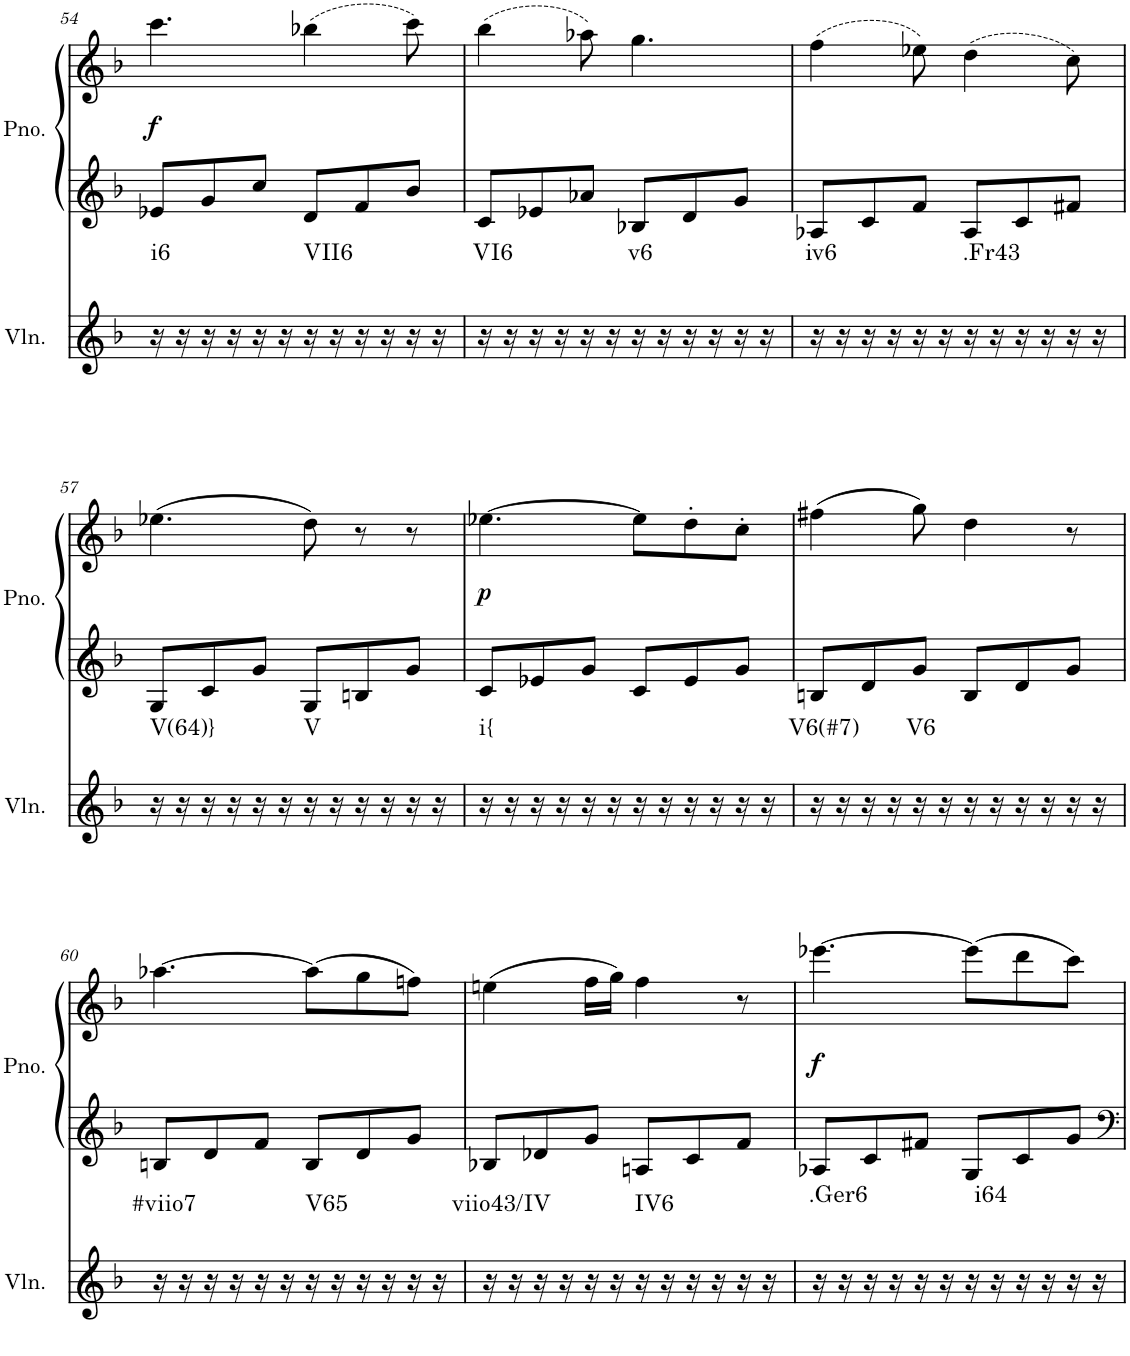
**kern	**harte	**kern	**kern	**dynam
*part2	*part2	*part1	*part1	*part1
*staff3	*	*staff2	*staff1	*staff1/2
*I"Violin	*	*I"Piano, Piano right	*	*
*I'Vln.	*	*I'Pno.	*	*
!!LO:PB:g=z
*clefG2	*	*clefG2	*clefG2	*
*k[b-]	*	*k[b-]	*k[b-]	*
*M6/8	*	*M6/8	*M6/8	*
=54	=54	=54	=54	=54
!	!LO:H:kt=i6	!	!	!LO:DY:b
16r	N	8e-X/L	4.ccc\	f
16r	.	.	.	.
16r	.	8g/	.	.
16r	.	.	.	.
16r	.	8cc/J	.	.
16r	.	.	.	.
!	!LO:H:kt=VII6	!	!	!
16r	N	8d/L	(4bb-X\	.
16r	.	.	.	.
16r	.	8f/	.	.
16r	.	.	.	.
16r	.	8b-/J	8ccc\)	.
16r	.	.	.	.
=55	=55	=55	=55	=55
!	!LO:H:kt=VI6	!	!	!
16r	N	8c/L	(4bb-\	.
16r	.	.	.	.
16r	.	8e-X/	.	.
16r	.	.	.	.
16r	.	8a-X/J	8aa-X\)	.
16r	.	.	.	.
!	!LO:H:kt=v6	!	!	!
16r	N	8B-X/L	4.gg\	.
16r	.	.	.	.
16r	.	8d/	.	.
16r	.	.	.	.
16r	.	8g/J	.	.
16r	.	.	.	.
=56	=56	=56	=56	=56
!	!LO:H:kt=iv6	!	!	!
16r	N	8A-X/L	(4ff\	.
16r	.	.	.	.
16r	.	8c/	.	.
16r	.	.	.	.
16r	.	8f/J	8ee-X\)	.
16r	.	.	.	.
!	!LO:H:kt=.Fr43	!	!	!
16r	N	8A-/L	(4dd\	.
16r	.	.	.	.
16r	.	8c/	.	.
16r	.	.	.	.
16r	.	8f#X/J	8cc\)	.
16r	.	.	.	.
!!LO:LB:g=z
=57	=57	=57	=57	=57
!	!LO:H:kt=V(64)}	!	!	!
16r	N	8G/L	(4.ee-X\	.
16r	.	.	.	.
16r	.	8c/	.	.
16r	.	.	.	.
16r	.	8g/J	.	.
16r	.	.	.	.
!	!LO:H:kt=V	!	!	!
16r	N	8G/L	8dd\)	.
16r	.	.	.	.
16r	.	8Bn/	8r	.
16r	.	.	.	.
16r	.	8g/J	8r	.
16r	.	.	.	.
=58	=58	=58	=58	=58
!	!LO:H:kt=i{	!	!	!LO:DY:b
16r	N	8c/L	[4.ee-X\	p
16r	.	.	.	.
16r	.	8e-X/	.	.
16r	.	.	.	.
16r	.	8g/J	.	.
16r	.	.	.	.
16r	.	8c/L	8ee-\L]	.
16r	.	.	.	.
16r	.	8e-/	8dd'\	.
16r	.	.	.	.
16r	.	8g/J	8cc'\J	.
16r	.	.	.	.
=59	=59	=59	=59	=59
!	!LO:H:kt=V6(#7)	!	!	!
16r	N	8Bn/L	(4ff#X\	.
16r	.	.	.	.
16r	.	8d/	.	.
16r	.	.	.	.
!	!LO:H:kt=V6	!	!	!
16r	N	8g/J	8gg\)	.
16r	.	.	.	.
16r	.	8B/L	4dd\	.
16r	.	.	.	.
16r	.	8d/	.	.
16r	.	.	.	.
16r	.	8g/J	8r	.
16r	.	.	.	.
!!LO:LB:g=z
=60	=60	=60	=60	=60
!	!LO:H:kt=#viio7	!	!	!
16r	N	8Bn/L	[4.aa-X\	.
16r	.	.	.	.
16r	.	8d/	.	.
16r	.	.	.	.
16r	.	8f/J	.	.
16r	.	.	.	.
!	!LO:H:kt=V65	!	!	!
16r	N	8B/L	(8aa-\L]	.
16r	.	.	.	.
16r	.	8d/	8gg\	.
16r	.	.	.	.
16r	.	8g/J	8ffn\J)	.
16r	.	.	.	.
=61	=61	=61	=61	=61
!	!LO:H:kt=viio43/IV	!	!	!
16r	N	8B-X/L	(4een\	.
16r	.	.	.	.
16r	.	8d-X/	.	.
16r	.	.	.	.
16r	.	8g/J	16ff\LL	.
16r	.	.	16gg\JJ)	.
!	!LO:H:kt=IV6	!	!	!
16r	N	8An/L	4ff\	.
16r	.	.	.	.
16r	.	8c/	.	.
16r	.	.	.	.
16r	.	8f/J	8r	.
16r	.	.	.	.
=62	=62	=62	=62	=62
!	!LO:H:kt=.Ger6	!	!	!LO:DY:b
16r	N	8A-X/L	[4.eee-X\	f
16r	.	.	.	.
16r	.	8c/	.	.
16r	.	.	.	.
16r	.	8f#X/J	.	.
16r	.	.	.	.
!	!LO:H:kt=i64	!	!	!
16r	N	8G/L	(8eee-\L]	.
16r	.	.	.	.
16r	.	8c/	8ddd\	.
16r	.	.	.	.
16r	.	8g/J	8ccc\J)	.
16r	.	.	.	.
=	=	=	=	=
*-	*-	*-	*-	*-
